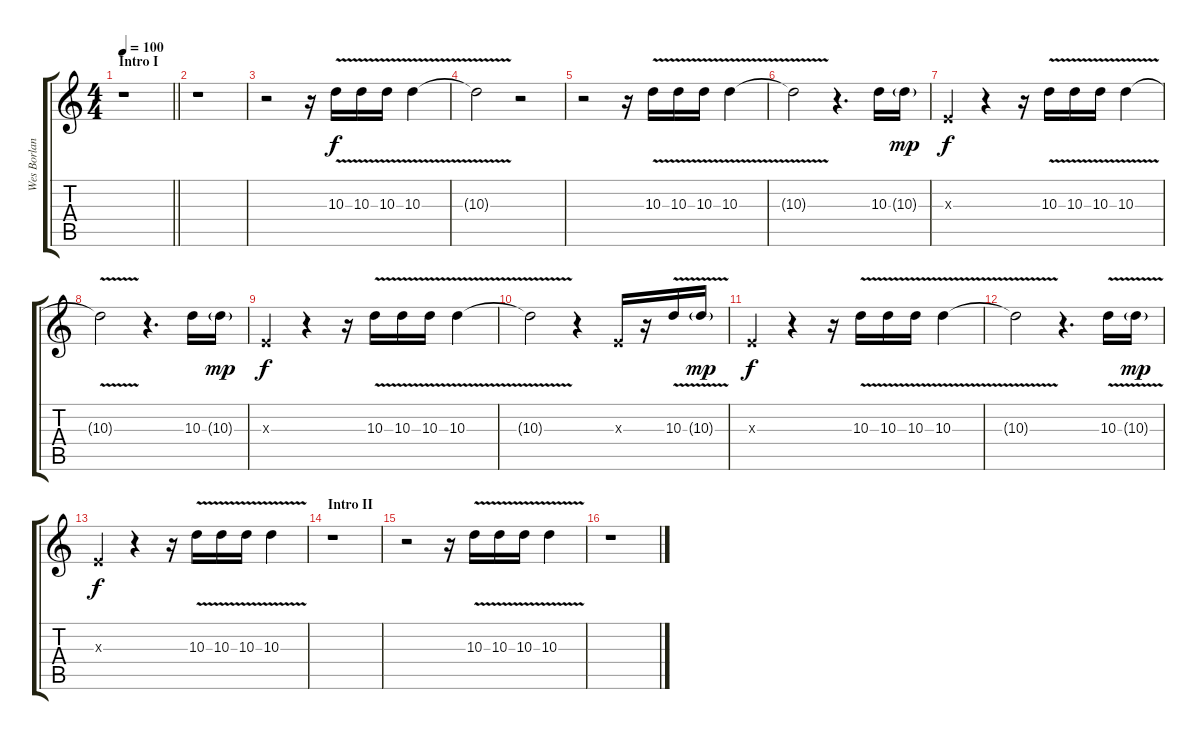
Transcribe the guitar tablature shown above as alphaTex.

\track ("Wes Borland - Light Distortion" "Wes Borlan") {instrument overdrivenguitar}
\staff {score tabs}
\tuning (Db4 Ab3 E3 B2 Gb2 B1) {hide}
\ts (4 4)
\section ("" "Intro I")
\tempo 100
\clef g2
\barLineRight lightlight
\ks c
r.1{dy f instrument overdrivenguitar} |
r.1 |
r.2 r.16 10.3{v}.16 10.3{v}.16 10.3{v}.16 10.3{v}.4 |
10.3{t}.2 r.2 |
r.2 r.16 10.3{v}.16 10.3{v}.16 10.3{v}.16 10.3{v}.4 |
10.3{t}.2 r.4{d} 10.3.16 10.3{g}.16{dy mp} |
0.3{x}.4{dy f} r.4 r.16 10.3{v}.16 10.3{v}.16 10.3{v}.16 10.3{v}.4 |
10.3{t}.2 r.4{d} 10.3.16 10.3{g}.16{dy mp} |
0.3{x}.4{dy f} r.4 r.16 10.3{v}.16 10.3{v}.16 10.3{v}.16 10.3{v}.4 |
10.3{t}.2 r.4 0.3{x}.16 r.16 10.3{v}.16 10.3{v g}.16{dy mp} |
0.3{x}.4{dy f} r.4 r.16 10.3{v}.16 10.3{v}.16 10.3{v}.16 10.3{v}.4 |
10.3{t}.2 r.4{d} 10.3{v}.16 10.3{v g}.16{dy mp} |
0.3{x}.4{dy f} r.4 r.16 10.3{v}.16 10.3{v}.16 10.3{v}.16 10.3{v}.4 |
\section ("" "Intro II")
r.1 |
r.2 r.16 10.3{v}.16 10.3{v}.16 10.3{v}.16 10.3{v}.4 |
r.1
